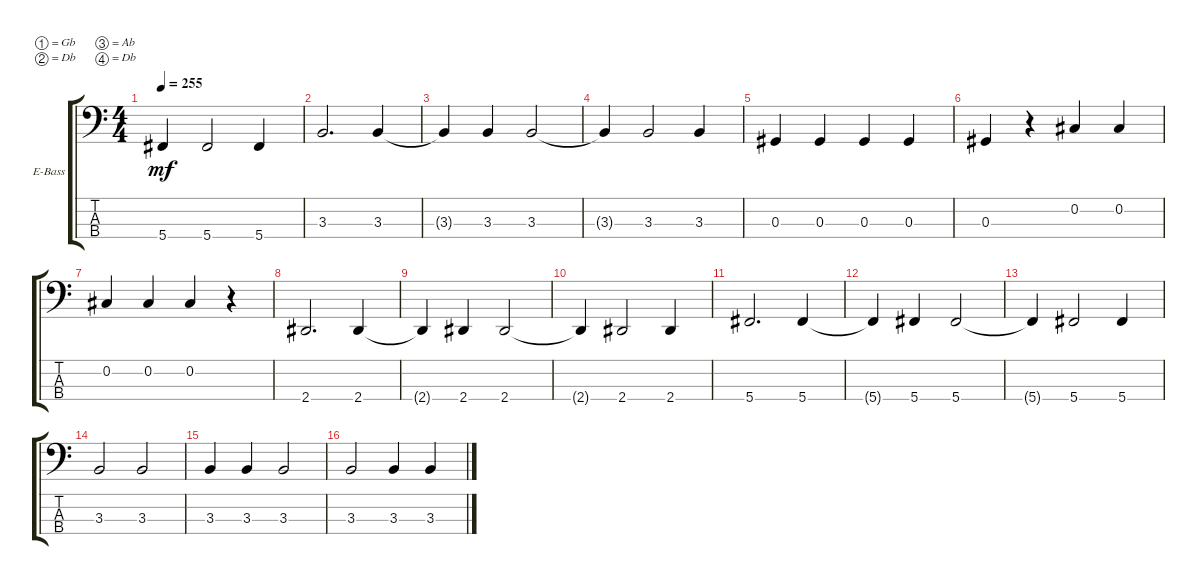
\bracketExtendMode groupsimilarinstruments
\firstSystemTrackNameOrientation horizontal
\otherSystemsTrackNameOrientation horizontal
\track ("Bass" "E-Bass") {instrument electricbassfinger}
\staff {score tabs}
\tuning (Gb2 Db2 Ab1 Db1)
\ts (4 4)
\tempo 255
\clef f4
\ks c
5.4{t}.4{dy mf} 5.4.2 5.4.4 |
3.3.2{d} 3.3.4 |
3.3{t}.4 3.3.4 3.3.2 |
3.3{t}.4 3.3.2 3.3.4 |
0.3.4 0.3.4 0.3.4 0.3.4 |
0.3.4 r.4 0.2.4 0.2.4 |
0.2.4 0.2.4 0.2.4 r.4 |
2.4.2{d} 2.4.4 |
2.4{t}.4 2.4.4 2.4.2 |
2.4{t}.4 2.4.2 2.4.4 |
5.4.2{d} 5.4.4 |
5.4{t}.4 5.4.4 5.4.2 |
5.4{t}.4 5.4.2 5.4.4 |
3.3.2 3.3.2 |
3.3.4 3.3.4 3.3.2 |
3.3.2 3.3.4 3.3.4
